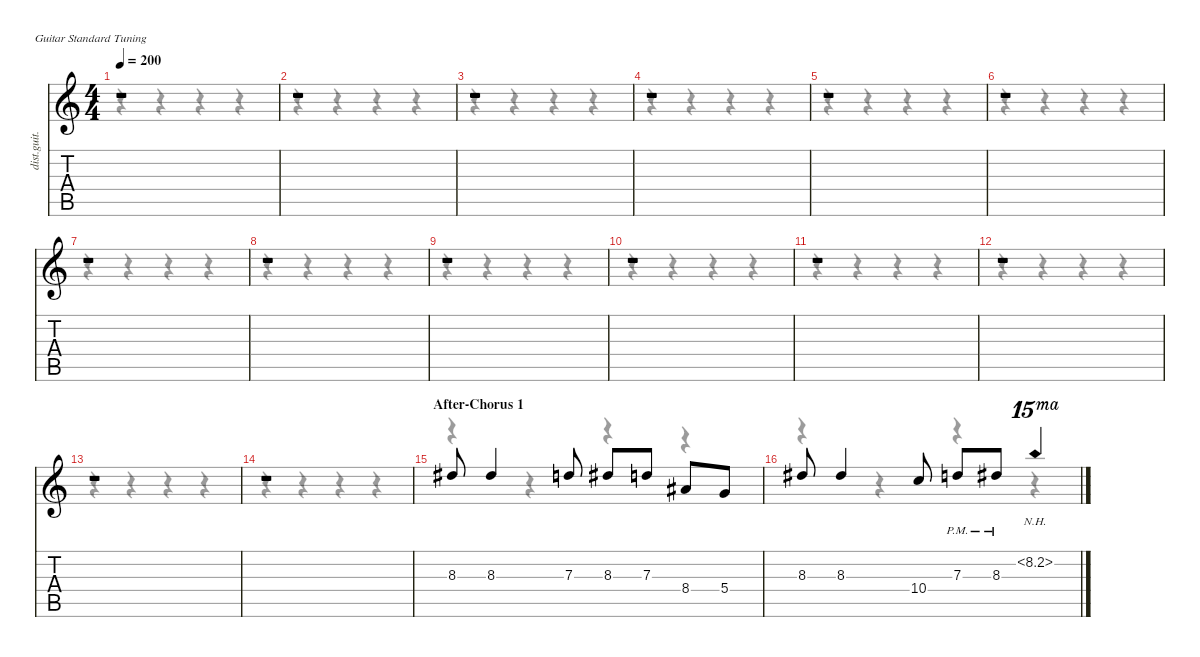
\defaultSystemsLayout 4
\hideDynamics
\bracketExtendMode nobrackets
\otherSystemsTrackNameOrientation horizontal
\track ("Sam Totman (Lead Guitar)" "dist.guit.") {instrument distortionguitar}
\staff {score tabs}
\tuning (E4 B3 G3 D3 A2 E2)
\voice
\ts (4 4)
\tempo 200
\clef g2
\ks c
r.1{dy mp beam Up} |
r.1{beam Up} |
r.1{beam Up} |
r.1{beam Up} |
r.1{beam Up} |
r.1{beam Up} |
r.1{beam Up} |
r.1{beam Up} |
r.1{beam Up} |
r.1{beam Up} |
r.1{beam Up} |
r.1{beam Up} |
r.1{beam Up} |
r.1{beam Up} |
\section ("" "After-Chorus 1")
8.3{acc #}.8{dy f beam Up} 8.3{acc #}.4{beam Up} 7.3.8{beam Up} 8.3{acc #}.8{beam Up} 7.3.8{beam Up} 8.4{acc #}.8{beam Up} 5.4.8{beam Up} |
8.3{acc #}.8{beam Up} 8.3{acc #}.4{beam Up} 10.4.8{beam Up} 7.3{pm}.8{beam Up} 8.3{pm acc #}.8{beam Up} 8.2{nh}.4{ot 15ma beam Up}
\voice
\clef g2
\ottava regular
\simile none
\ks c
r.4{dy mf beam Down} r.4{beam Down} r.4{beam Down} r.4{beam Down} |
r.4{beam Down} r.4{beam Down} r.4{beam Down} r.4{beam Down} |
r.4{beam Down} r.4{beam Down} r.4{beam Down} r.4{beam Down} |
r.4{beam Down} r.4{beam Down} r.4{beam Down} r.4{beam Down} |
r.4{beam Down} r.4{beam Down} r.4{beam Down} r.4{beam Down} |
r.4{beam Down} r.4{beam Down} r.4{beam Down} r.4{beam Down} |
r.4{beam Down} r.4{beam Down} r.4{beam Down} r.4{beam Down} |
r.4{beam Down} r.4{beam Down} r.4{beam Down} r.4{beam Down} |
r.4{beam Down} r.4{beam Down} r.4{beam Down} r.4{beam Down} |
r.4{beam Down} r.4{beam Down} r.4{beam Down} r.4{beam Down} |
r.4{beam Down} r.4{beam Down} r.4{beam Down} r.4{beam Down} |
r.4{beam Down} r.4{beam Down} r.4{beam Down} r.4{beam Down} |
r.4{beam Down} r.4{beam Down} r.4{beam Down} r.4{beam Down} |
r.4{beam Down} r.4{beam Down} r.4{beam Down} r.4{beam Down} |
r.4{beam Down} r.4{beam Down} r.4{beam Down} r.4{beam Down} |
r.4{beam Down} r.4{beam Down} r.4{beam Down} r.4{beam Down}
